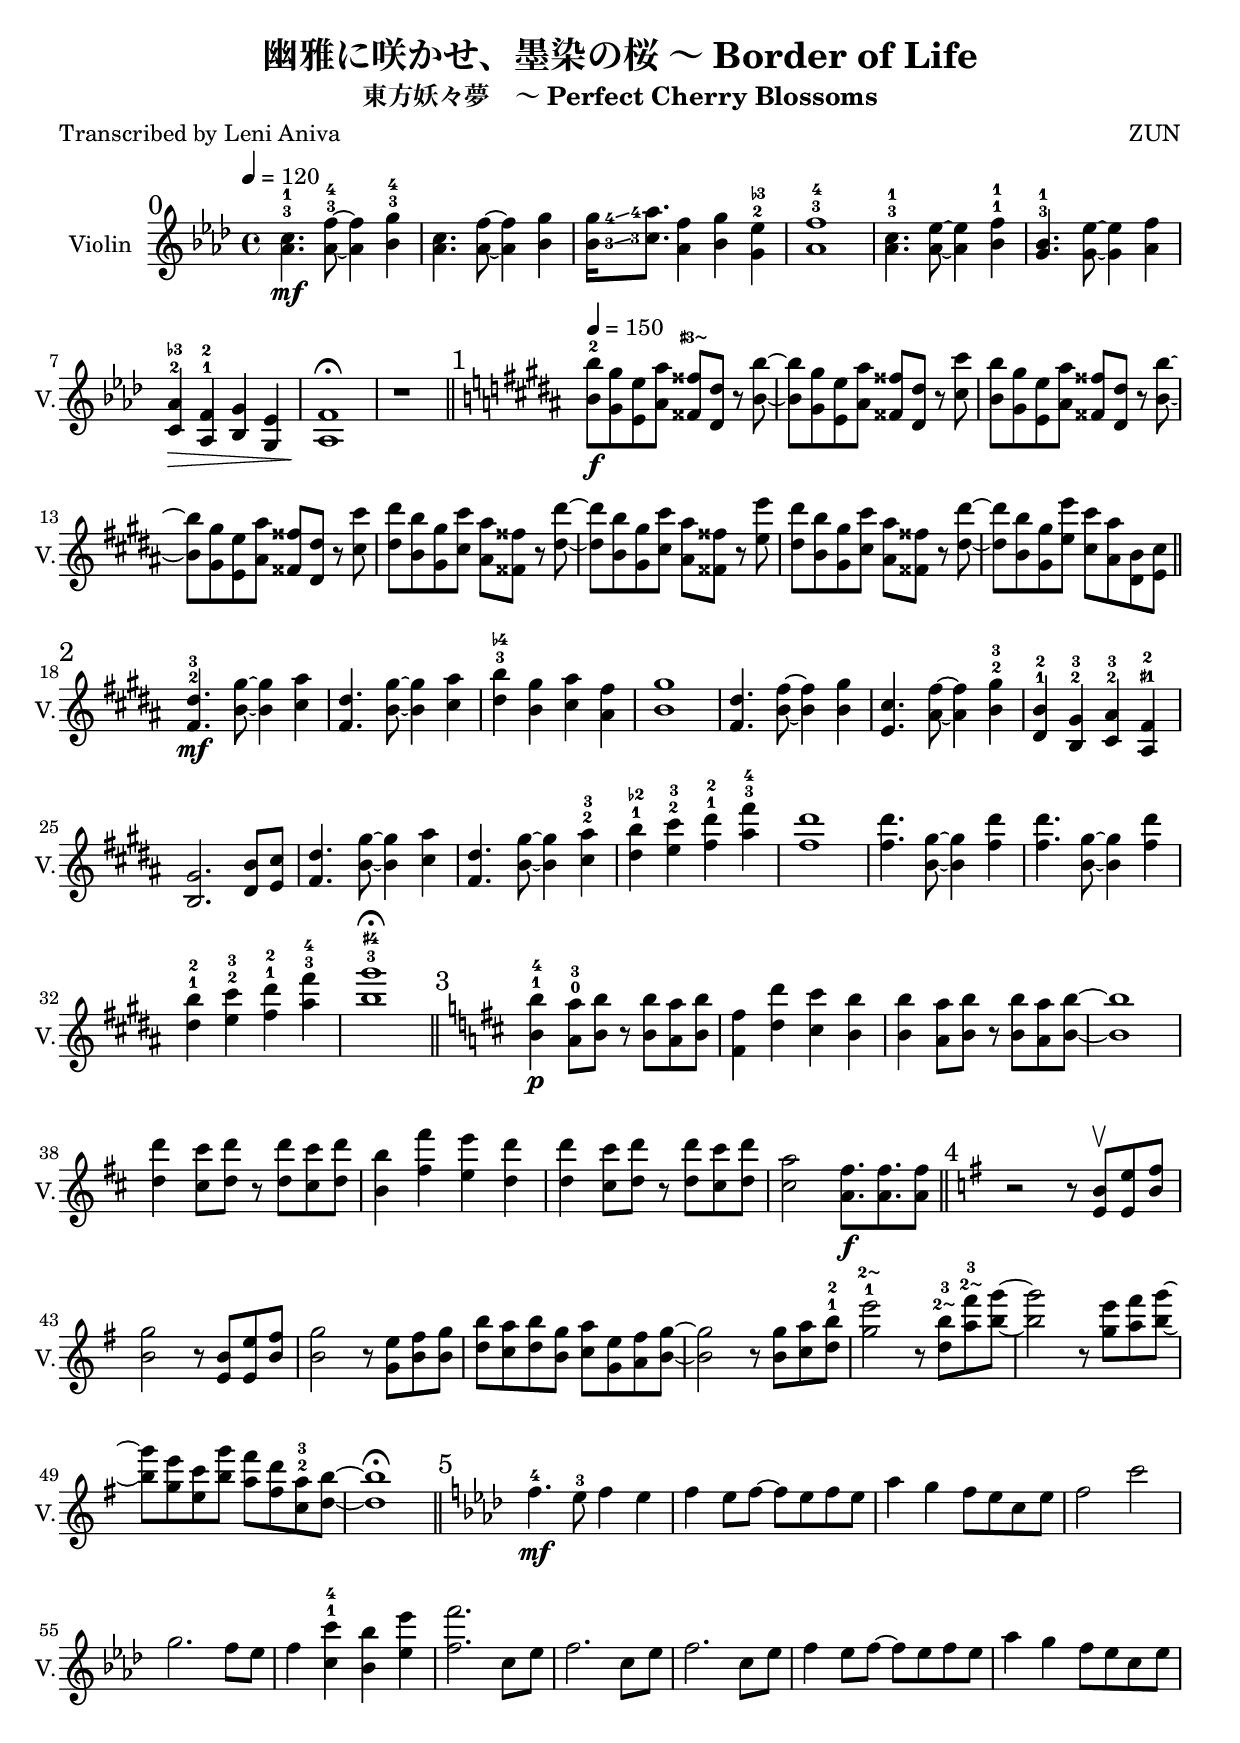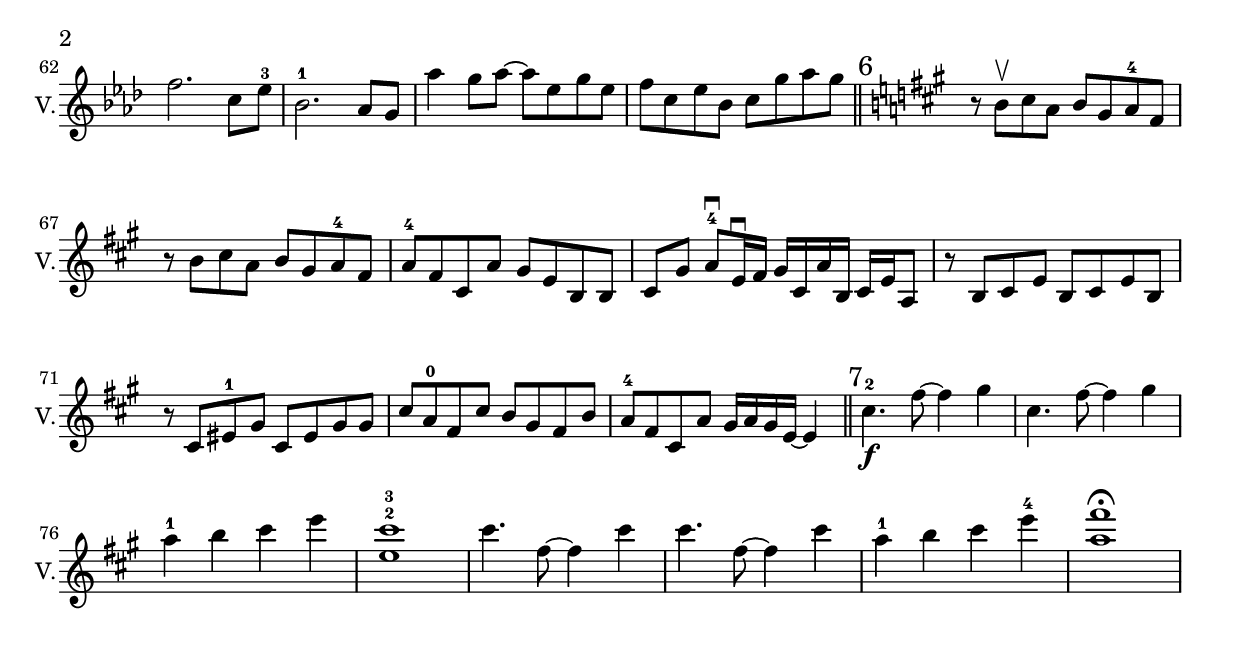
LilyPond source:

\version "2.24.0"
\language "english"
\header {
	title = "幽雅に咲かせ、墨染の桜 ～ Border of Life"
	subtitle = "東方妖々夢　～ Perfect Cherry Blossoms"
	composer = "ZUN"
	poet = "Transcribed by Leni Aniva"
}
violin =
<<
\new Staff \with {
	instrumentName = "Violin"
	shortInstrumentName = "V."
	midiInstrument = "violin"
}
\fixed c'' {
	\override SectionLabel.color = "deepskyblue"
	\sectionLabel "0"
	\tempo 4 = 120
	\key f \minor
	<af, c>4.-3-1\mf <af, f>8~-3-4 4 <bf, g>4-3-4 | <af, c>4. <af, f>8~ 4 <bf, g>4 |
	\set fingeringOrientations = #'(right)
	<bf,\glide-3 g\glide-4>16
	\set fingeringOrientations = #'(left)
	                          <c-3 af-4>8. <af, f>4 <bf, g> <g, ef>-2\finger"♭3" | <af, f>1-3-4 |
	<af, c>4.-3-1 <af, ef>8~ 4 <bf, f>4-1-1 | <g, bf,>4.-3-1 <g, ef>8~ 4 <af, f>4 |
	<c, af,>4-2\finger"♭3"\> <af,, f,>-1-2 <bf,, g,> <g,, ef,> | <af,, f,>1\!\fermata |

	r1 |
	\section
	\sectionLabel "1"
	\key gs \minor
	\tempo 4 = 150

	<b, b>8\f-2 <gs, gs> <e,  e > <as, as> <fss, fss>\finger"♯3~" <ds,  ds> r8 <b, b>~  |
	<b, b  >8 <gs, gs> <e,  e > <as, as> <fss, fss> <ds,  ds> r8 <cs cs'> |
	<b, b  >8 <gs, gs> <e,  e > <as, as> <fss, fss> <ds,  ds> r8 <b, b>~  |
	<b, b  >8 <gs, gs> <e,  e > <as, as> <fss, fss> <ds,  ds> r8 <cs cs'> |
	<ds ds'>8 <b,  b > <gs, gs> <cs cs'> <as,  as>  <fss, fss> r8 <ds ds'>~ |
	<ds ds'>8 <b,  b > <gs, gs> <cs cs'> <as,  as>  <fss, fss> r8 <e e'> |
	<ds ds'>8 <b,  b > <gs, gs> <cs cs'> <as,  as>  <fss, fss> r8 <ds ds'>~ |
	<ds ds'>8 <b,  b > <gs, gs> <e  e' > <cs   cs'> <as,  as> <ds, b,> <e, cs> |

	\section
	\sectionLabel "2"

	<fs, ds>4.-2-3\mf <b, gs>8~ 4 <cs as>4 | <fs, ds>4. <b, gs>8~ 4 <cs as>4 |
	<ds  b>4-3\finger"♭4" <b, gs> <cs as> <as, fs>    | <b, gs>1 |
	<fs, ds>4. <b, fs>8~ 4 <b, gs>4 | <e, cs>4. <as, fs>8~ 4 <b, gs>-2-3 |
	<ds, b,>4-1-2 <b,, gs,>-2-3 <cs, as,>-2-3 <as,, fs,>\finger"♯1"-2 | <b,, gs,>2. <ds, b,>8 <e, cs> |
	<fs, ds>4. <b, gs>8~ 4 <cs as> | <fs, ds>4. <b, gs>8~ 4 <cs as>-2-3 |
	<ds b>4-1\finger"♭2" <e cs'>-2-3 <fs ds'>-1-2 <as fs'>-3-4 | <fs ds'>1 |
	<fs ds'>4. <b, gs>8~ 4 <fs ds'>4 | <fs ds'>4. <b, gs>8~ 4 <fs ds'>4 |
	<ds b>4-1-2 <e cs'>-2-3 <fs ds'>-1-2 <as fs'>-3-4 | <b gs'>1-3\finger"♯4"\fermata |

	\section
	\sectionLabel "3"
	\key d \major
	<b, b>4-1-4\p <a, a>8-0-3 <b, b> r8 8 <a, a> <b, b> | <fs, fs>4 <d d'> <cs cs'> <b, b> |
	<b, b>4 <a, a>8 <b, b> r8 8 <a, a> <b, b>~ | 1 |
	<d d'>4 <cs cs'>8 <d d'> r8 <d d'> <cs cs'> <d d'> | <b, b>4 <fs fs'> <e e'> <d d'> |
	<d d'>4 <cs cs'>8 <d d'> r8 <d d'> <cs cs'> <d d'> | <cs a>2 <a, fs>8.\f 8. 8 |

	\section
	\sectionLabel "4"
	\key g \major
	r2 r8 <e, b,>8\upbow <e, e> <b, fs> | <b, g>2 r8 <e, b,>8 <e, e> <b, fs> |
	<b, g>2 r8 <g, e>8 <b, fs> <b, g> | <d b> <c a> <d b> <b, g> <c a> <g, e> <a, fs> <b, g>~ |
	2 r8 8 <c a> <d b>-1-2 |
	<g e'>2-1\finger"2~" r8 <d b>\finger"2~"-3 <a fs'>\finger"2~"-3 <b g'>8~ |
	2 r8 <g e'>8 <a fs'> <b g'>~ | 8 <g e'> <e c'> <b g'> <a fs'> <fs d'> <c a>-2-3 <d b>~ |
	1\fermata |

	\section
	\sectionLabel "5"
	\key f \minor
	            f4.-4\mf ef8-3 f4 ef |
	f4 ef8 f~ 8 ef f ef | af4 g f8 ef c ef |
	f2 c' | g2. f8 ef |
	f4 <c c'>-1-4 <bf, bf> <ef ef'> | <f f'>2. c8 ef |
	f2. c8 ef | f2. c8 ef |
	f4 ef8 f~ 8 ef f ef | af4 g f8 ef c ef |
	f2. c8 ef-3 | bf,2.-1 af,8 g, |
	af4 g8 af~ 8 ef g ef | f c ef bf, c g af g |

	\section
	\sectionLabel "6"
	\key fs \minor

	r8 b,8\upbow cs a, b, gs, a,-4 fs, | r8 b,8 cs a, b, gs, a,-4 fs, |
	a,-4 fs, cs, a, gs, e, b,, b,, | cs, gs, a,-4\downbow e,16\downbow fs, gs, cs, a, b,, cs, e, a,,8 |
	r8 b,, cs, e, b,, cs, e, b,, | r8 cs, es,-1 gs, cs, es, gs, gs, |
	cs8 a,-0 fs, cs b, gs, fs, b, | a,-4 fs, cs, a, gs,16 a, gs, e,~ 4  | %cs, b,, a,,8 |

	\section
	\sectionLabel "7"
	cs4.-2\f fs8~ 4 gs4 | cs4. fs8~ 4 gs4 |
	a4-1 b cs' e' | <e cs'>1-2-3 |
	cs'4. fs8~ 4 cs'4 | cs'4. fs8~ 4 cs'4 |
	a4-1 b cs' e'-4 | <a fs'>1\fermata
}
>>
\score {
	\violin
	\layout {
		\context {
			\Score
		}
	}
}
\score {
	\unfoldRepeats {
		\violin
	}
	\midi {  }
}
